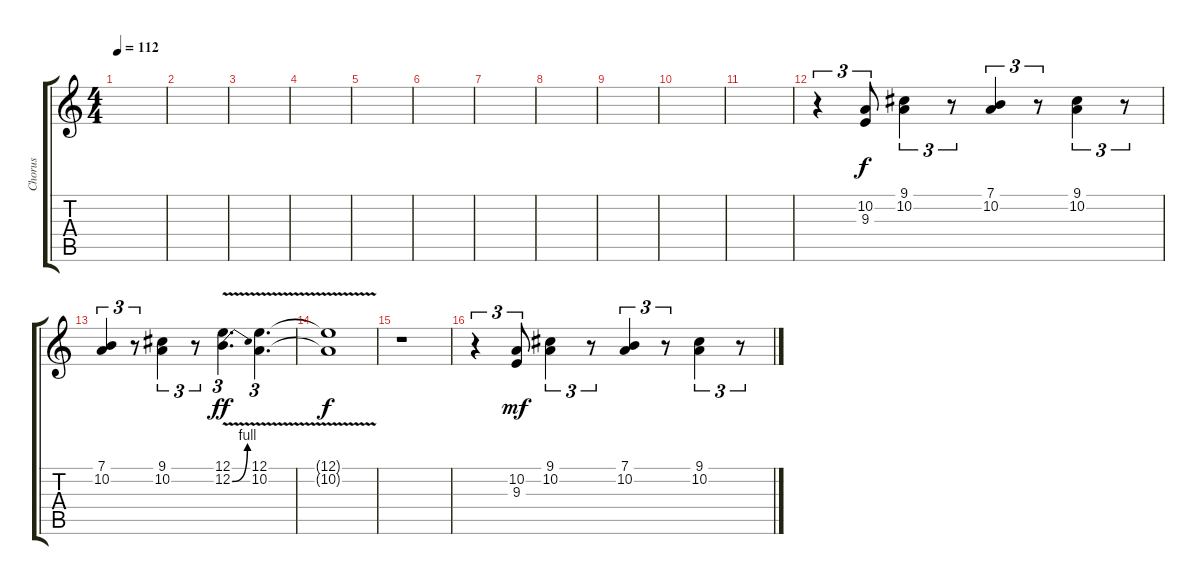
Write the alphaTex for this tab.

\track ("Chorus" "Chorus") {instrument tremolostrings}
\staff {score tabs}
\tuning (E4 B3 G3 D3 A2 E2) {hide}
\ts (4 4)
\tempo 112
\clef g2
\ks c
|
|
|
|
|
|
|
|
|
|
|
r.4{tu (3 2)} (10.2 9.3).8{tu (3 2)} (9.1 10.2).4{tu (3 2)} r.8{tu (3 2)} (7.1 10.2).4{tu (3 2)} r.8{tu (3 2)} (9.1 10.2).4{tu (3 2)} r.8{tu (3 2)} |
(7.1 10.2).4{tu (3 2)} r.8{tu (3 2)} (9.1 10.2).4{tu (3 2)} r.8{tu (3 2)} (12.1 12.2{be (bend 0 0 60 4) v}).4{d tu (3 2) dy ff} (12.1 10.2{v}).4{d tu (3 2)} |
(12.1{t} 10.2{t}).1{dy f} |
r.1 |
r.4{tu (3 2)} (10.2 9.3).8{tu (3 2) dy mf} (9.1 10.2).4{tu (3 2)} r.8{tu (3 2)} (7.1 10.2).4{tu (3 2)} r.8{tu (3 2)} (9.1 10.2).4{tu (3 2)} r.8{tu (3 2)}
